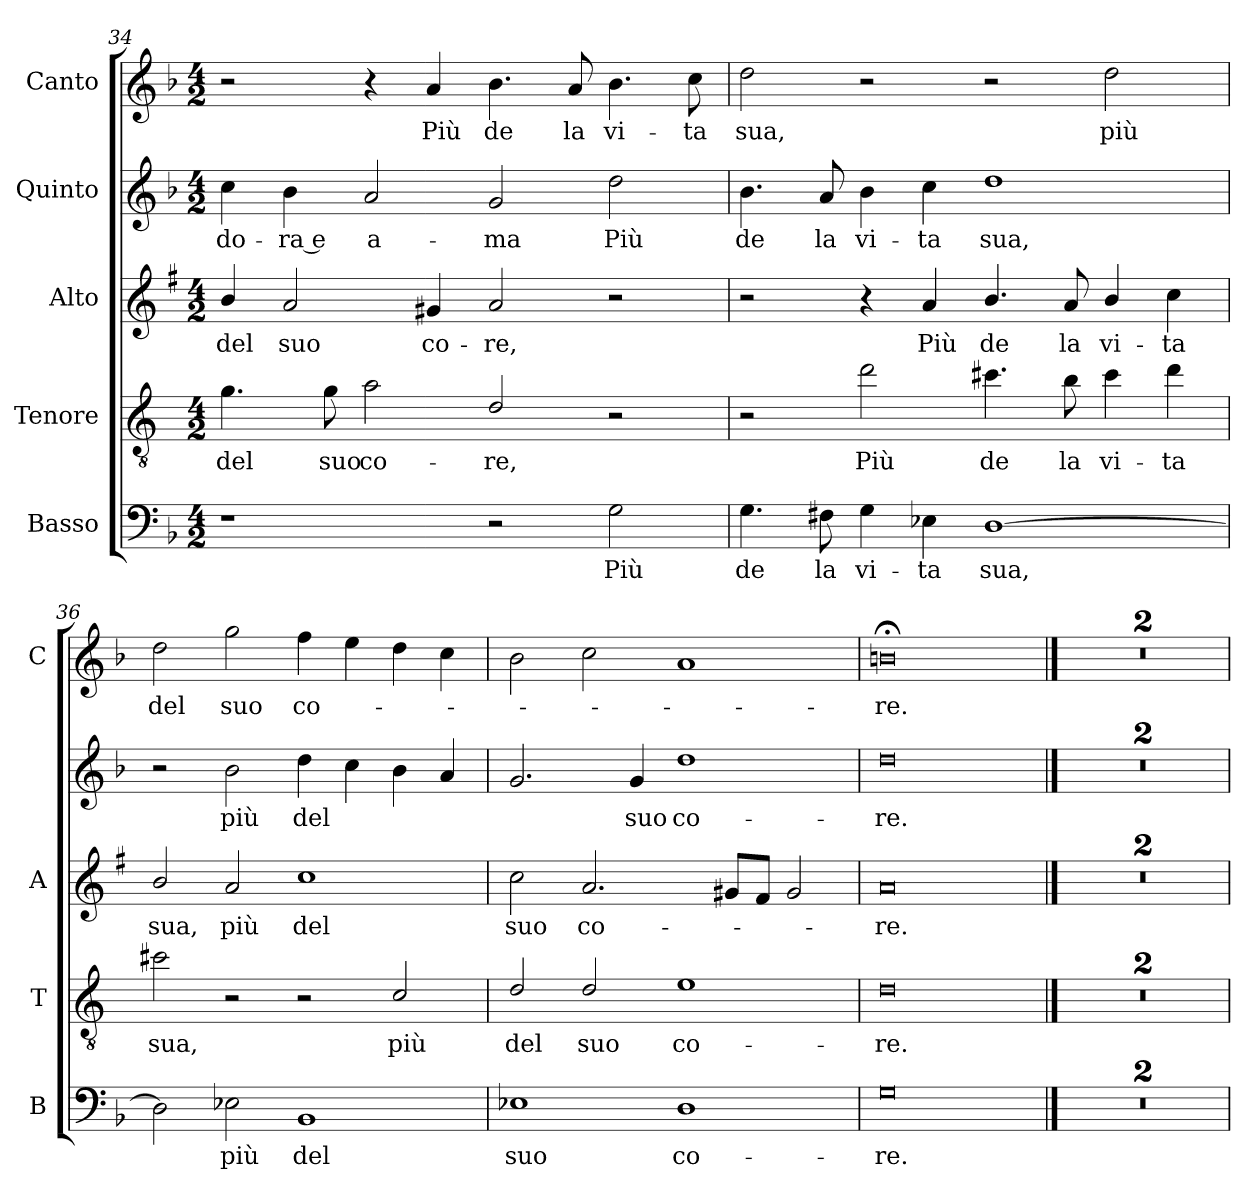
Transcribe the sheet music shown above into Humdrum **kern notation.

**kern	**text	**kern	**text	**kern	**text	**kern	**text	**kern	**text
*part5	*part5	*part4	*part4	*part3	*part3	*part2	*part2	*part1	*part1
*staff5	*staff5	*staff4	*staff4	*staff3	*staff3	*staff2	*staff2	*staff1	*staff1
*I"Basso	*	*I"Tenore	*	*I"Alto	*	*I"Quinto	*	*I"Canto	*
*I'B	*	*I'T	*	*I'A	*	*	*	*I'C	*
*clefF4	*	*clefGv2	*	*clefG2	*	*clefG2	*	*clefG2	*
*	*	*ITrd4c7	*	*ITrd1c2	*	*	*	*	*
*k[b-]	*	*k[b-]	*	*k[b-]	*	*k[b-]	*	*k[b-]	*
*F:	*	*F:	*	*F:	*	*F:	*	*F:	*
*M4/2	*	*M4/2	*	*M4/2	*	*M4/2	*	*M4/2	*
=34	=34	=34	=34	=34	=34	=34	=34	=34	=34
!	!	!	!LO:LY:b	!	!LO:LY:b	!	!LO:LY:b	!	!
1r	.	4.c\	del	4a/	del	4cc\	-do-	2r	.
!	!	!	!	!	!LO:LY:b	!	!LO:LY:b	!	!
.	.	.	.	2g/	suo	4b-\	-ra e	.	.
!	!	!	!LO:LY:b	!	!	!	!	!	!
.	.	8c\	suo	.	.	.	.	.	.
!	!	!	!LO:LY:b	!	!	!	!LO:LY:b	!	!
.	.	2d\	co-	.	.	2a/	a-	4r	.
!	!	!	!	!	!LO:LY:b	!	!	!	!LO:LY:b
.	.	.	.	4f#X/	co-	.	.	4a/	Più
!	!	!	!LO:LY:b	!	!LO:LY:b	!	!LO:LY:b	!	!LO:LY:b
2r	.	2G/	-re,	2g/	-re,	2g/	-ma	4.b-\	de
!	!	!	!	!	!	!	!	!	!LO:LY:b
.	.	.	.	.	.	.	.	8a/	la
!	!LO:LY:b	!	!	!	!	!	!LO:LY:b	!	!LO:LY:b
2G\	Più	2r	.	2r	.	2dd\	Più	4.b-\	vi-
!	!	!	!	!	!	!	!	!	!LO:LY:b
.	.	.	.	.	.	.	.	8cc\	-ta
=35	=35	=35	=35	=35	=35	=35	=35	=35	=35
!	!LO:LY:b	!	!	!	!	!	!LO:LY:b	!	!LO:LY:b
4.G\	de	2r	.	2r	.	4.b-\	de	2dd\	sua,
!	!LO:LY:b	!	!	!	!	!	!LO:LY:b	!	!
8F#X\	la	.	.	.	.	8a/	la	.	.
!	!LO:LY:b	!	!LO:LY:b	!	!	!	!LO:LY:b	!	!
4G\	vi-	2g\	Più	4r	.	4b-\	vi-	2r	.
!	!LO:LY:b	!	!	!	!LO:LY:b	!	!LO:LY:b	!	!
4E-X\	-ta	.	.	4g/	Più	4cc\	-ta	.	.
!	!LO:LY:b	!	!LO:LY:b	!	!LO:LY:b	!	!LO:LY:b	!	!
[1D	sua,	4.f#X\	de	4.a/	de	1dd	sua,	2r	.
!	!	!	!LO:LY:b	!	!LO:LY:b	!	!	!	!
.	.	8e\	la	8g/	la	.	.	.	.
!	!	!	!LO:LY:b	!	!LO:LY:b	!	!	!	!LO:LY:b
.	.	4f#\	vi-	4a/	vi-	.	.	2dd\	più
!	!	!	!LO:LY:b	!	!LO:LY:b	!	!	!	!
.	.	4g\	-ta	4b-\	-ta	.	.	.	.
!!LO:LB:g=z
=36	=36	=36	=36	=36	=36	=36	=36	=36	=36
!	!	!	!LO:LY:b	!	!LO:LY:b	!	!	!	!LO:LY:b
2D\]	.	2f#X\	sua,	2a/	sua,	2r	.	2dd\	del
!	!LO:LY:b	!	!	!	!LO:LY:b	!	!LO:LY:b	!	!LO:LY:b
2E-X\	più	2r	.	2g/	più	2b-\	più	2gg\	suo
!	!LO:LY:b	!	!	!	!LO:LY:b	!	!LO:LY:b	!	!LO:LY:b
1BB-	del	2r	.	1b-	del	4dd\	del	4ff\	co-
.	.	.	.	.	.	4cc\	.	4ee\	.
!	!	!	!LO:LY:b	!	!	!	!	!	!
.	.	2F/	più	.	.	4b-\	.	4dd\	.
.	.	.	.	.	.	4a/	.	4cc\	.
=37	=37	=37	=37	=37	=37	=37	=37	=37	=37
!	!LO:LY:b	!	!LO:LY:b	!	!LO:LY:b	!	!	!	!
1E-X	suo	2G/	del	2b-\	suo	2.g/	.	2b-\	.
!	!	!	!LO:LY:b	!	!LO:LY:b	!	!	!	!
.	.	2G/	suo	2.g/	co-	.	.	2cc\	.
!	!	!	!	!	!	!	!LO:LY:b	!	!
.	.	.	.	.	.	4g/	suo	.	.
!	!LO:LY:b	!	!LO:LY:b	!	!	!	!LO:LY:b	!	!
1D	co-	1A	co-	.	.	1dd	co-	1a	.
.	.	.	.	8f#X/L	.	.	.	.	.
.	.	.	.	8e/J	.	.	.	.	.
.	.	.	.	2f#/	.	.	.	.	.
=38	=38	=38	=38	=38	=38	=38	=38	=38	=38
!	!LO:LY:b	!	!LO:LY:b	!	!LO:LY:b	!	!LO:LY:b	!	!LO:LY:b
0G	-re.	0G	-re.	0g	-re.	0dd	-re.	0bn;<	-re.
==39	==39	==39	==39	==39	==39	==39	==39	==39	==39
0r	.	0r	.	0r	.	0r	.	0r	.
=40	=40	=40	=40	=40	=40	=40	=40	=40	=40
0r	.	0r	.	0r	.	0r	.	0r	.
=	=	=	=	=	=	=	=	=	=
*-	*-	*-	*-	*-	*-	*-	*-	*-	*-
